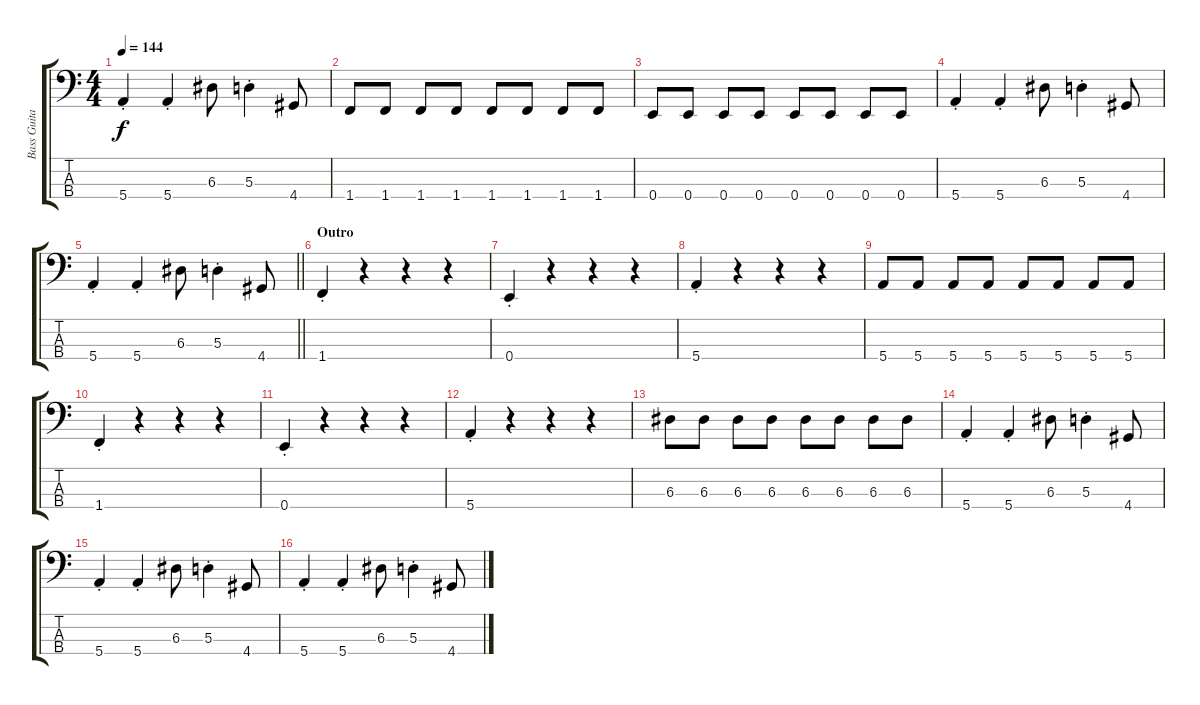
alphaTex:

\track ("Bass Guitar" "Bass Guita") {instrument electricbassfinger}
\staff {score tabs}
\tuning (G2 D2 A1 E1) {hide}
\ts (4 4)
\tempo 144
\clef f4
\ks c
5.4{st}.4{dy f} 5.4{st}.4 6.3.8 5.3{st}.4 4.4.8 |
1.4.8 1.4.8 1.4.8 1.4.8 1.4.8 1.4.8 1.4.8 1.4.8 |
0.4.8 0.4.8 0.4.8 0.4.8 0.4.8 0.4.8 0.4.8 0.4.8 |
5.4{st}.4 5.4{st}.4 6.3.8 5.3{st}.4 4.4.8 |
\barLineRight lightlight
5.4{st}.4 5.4{st}.4 6.3.8 5.3{st}.4 4.4.8 |
\section ("" "Outro")
1.4{st}.4 r.4 r.4 r.4 |
0.4{st}.4 r.4 r.4 r.4 |
5.4{st}.4 r.4 r.4 r.4 |
5.4.8 5.4.8 5.4.8 5.4.8 5.4.8 5.4.8 5.4.8 5.4.8 |
1.4{st}.4 r.4 r.4 r.4 |
0.4{st}.4 r.4 r.4 r.4 |
5.4{st}.4 r.4 r.4 r.4 |
6.3.8 6.3.8 6.3.8 6.3.8 6.3.8 6.3.8 6.3.8 6.3.8 |
5.4{st}.4 5.4{st}.4 6.3.8 5.3{st}.4 4.4.8 |
5.4{st}.4 5.4{st}.4 6.3.8 5.3{st}.4 4.4.8 |
5.4{st}.4 5.4{st}.4 6.3.8 5.3{st}.4 4.4.8
